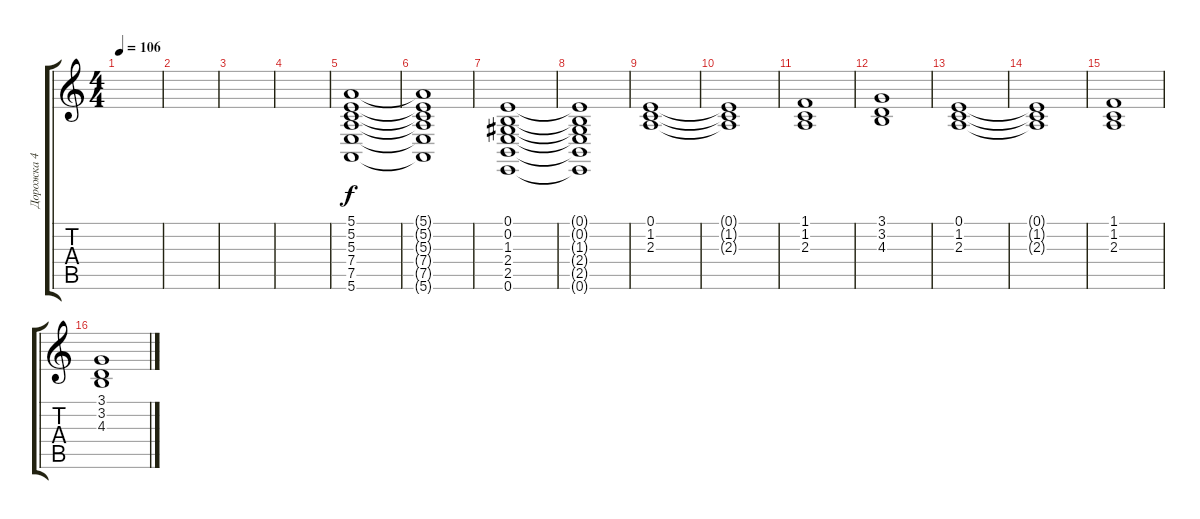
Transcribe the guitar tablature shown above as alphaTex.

\track ("Дорожка 4" "Дорожка 4") {instrument lead2sawtooth}
\staff {score tabs}
\tuning (E4 B3 G3 D3 A2 E2) {hide}
\ts (4 4)
\tempo 106
\clef g2
\ks c
|
|
|
|
(5.1 5.2 5.3 7.4 7.5 5.6).1 |
(5.1{t} 5.2{t} 5.3{t} 7.4{t} 7.5{t} 5.6{t}).1 |
(0.1 0.2 1.3 2.4 2.5 0.6).1 |
(0.1{t} 0.2{t} 1.3{t} 2.4{t} 2.5{t} 0.6{t}).1 |
(0.1 1.2 2.3).1 |
(0.1{t} 1.2{t} 2.3{t}).1 |
(1.1 1.2 2.3).1 |
(3.1 3.2 4.3).1 |
(0.1 1.2 2.3).1 |
(0.1{t} 1.2{t} 2.3{t}).1 |
(1.1 1.2 2.3).1 |
(3.1 3.2 4.3).1
